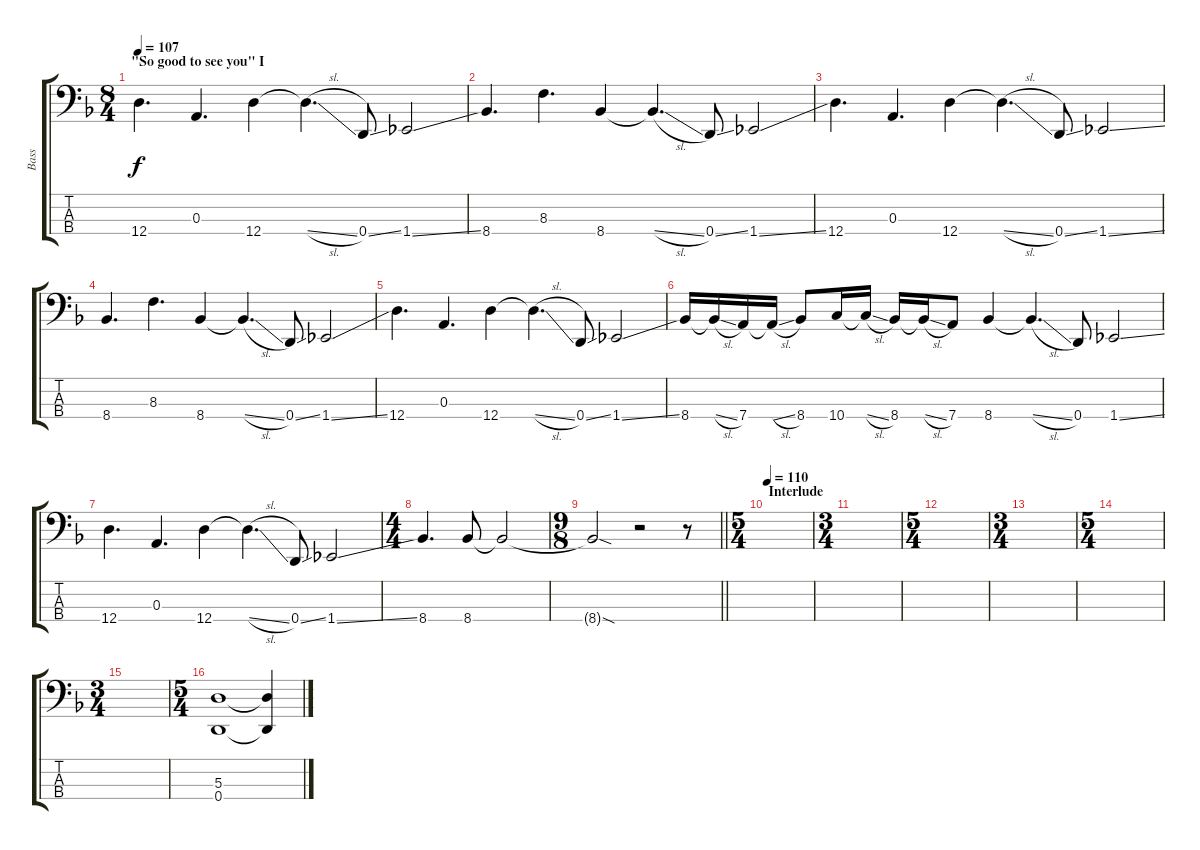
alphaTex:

\track ("Bass" "Bass") {instrument slapbass2}
\staff {score tabs}
\tuning (G2 D2 A1 D1) {hide}
\ts (8 4)
\section ("" "\"So good to see you\" I")
\tempo 107
\clef f4
\ks dminor
12.4.4{d dy f volume 15 instrument slapbass2} 0.3.4{d} 12.4.4 12.4{sl t}.4{d} 0.4{ss}.8 1.4{ss}.2 |
8.4.4{d} 8.3.4{d} 8.4.4 8.4{sl t}.4{d} 0.4{ss}.8 1.4{ss}.2 |
12.4.4{d} 0.3.4{d} 12.4.4 12.4{sl t}.4{d} 0.4{ss}.8 1.4{ss}.2 |
8.4.4{d} 8.3.4{d} 8.4.4 8.4{sl t}.4{d} 0.4{ss}.8 1.4{ss}.2 |
12.4.4{d} 0.3.4{d} 12.4.4 12.4{sl t}.4{d} 0.4{ss}.8 1.4{ss}.2 |
8.4.16 8.4{sl t}.16 7.4.16 7.4{sl t}.16 8.4.8 10.4.16 10.4{sl t}.16 8.4.16 8.4{sl t}.16 7.4.8 8.4.4 8.4{sl t}.4{d} 0.4.8 1.4{ss}.2 |
12.4.4{d} 0.3.4{d} 12.4.4 12.4{sl t}.4{d} 0.4{ss}.8 1.4{ss}.2 |
\ts (4 4)
8.4.4{d} 8.4.8 8.4{t}.2 |
\ts (9 8)
\barLineRight lightlight
8.4{sod t}.2 r.2 r.8 |
\ts (5 4)
\section ("" "Interlude")
\tempo 110
|
\ts (3 4)
|
\ts (5 4)
|
\ts (3 4)
|
\ts (5 4)
|
\ts (3 4)
|
\ts (5 4)
(5.3 0.4).1{volume 16} (5.3{t} 0.4{t}).4
